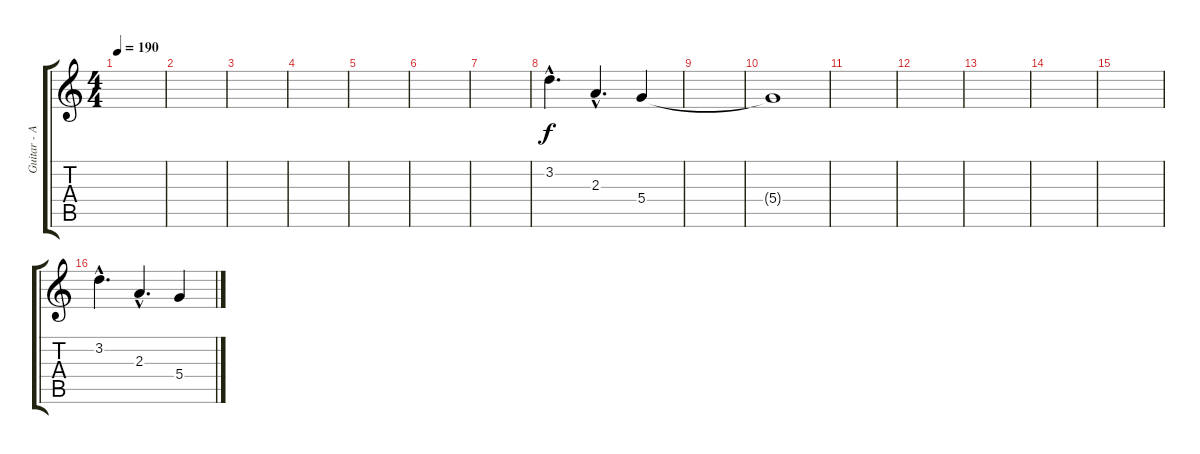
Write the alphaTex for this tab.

\track ("Guitar - Antti Lindholm" "Guitar - A") {instrument distortionguitar}
\staff {score tabs}
\tuning (E4 B3 G3 D3 A2 D2) {hide}
\ts (4 4)
\tempo 190
\clef g2
\ks c
|
|
|
|
|
|
|
3.2{hac}.4{d dy f} 2.3{hac}.4{d} 5.4.4 |
|
5.4{t}.1 |
|
|
|
|
|
3.2{hac}.4{d} 2.3{hac}.4{d} 5.4.4
